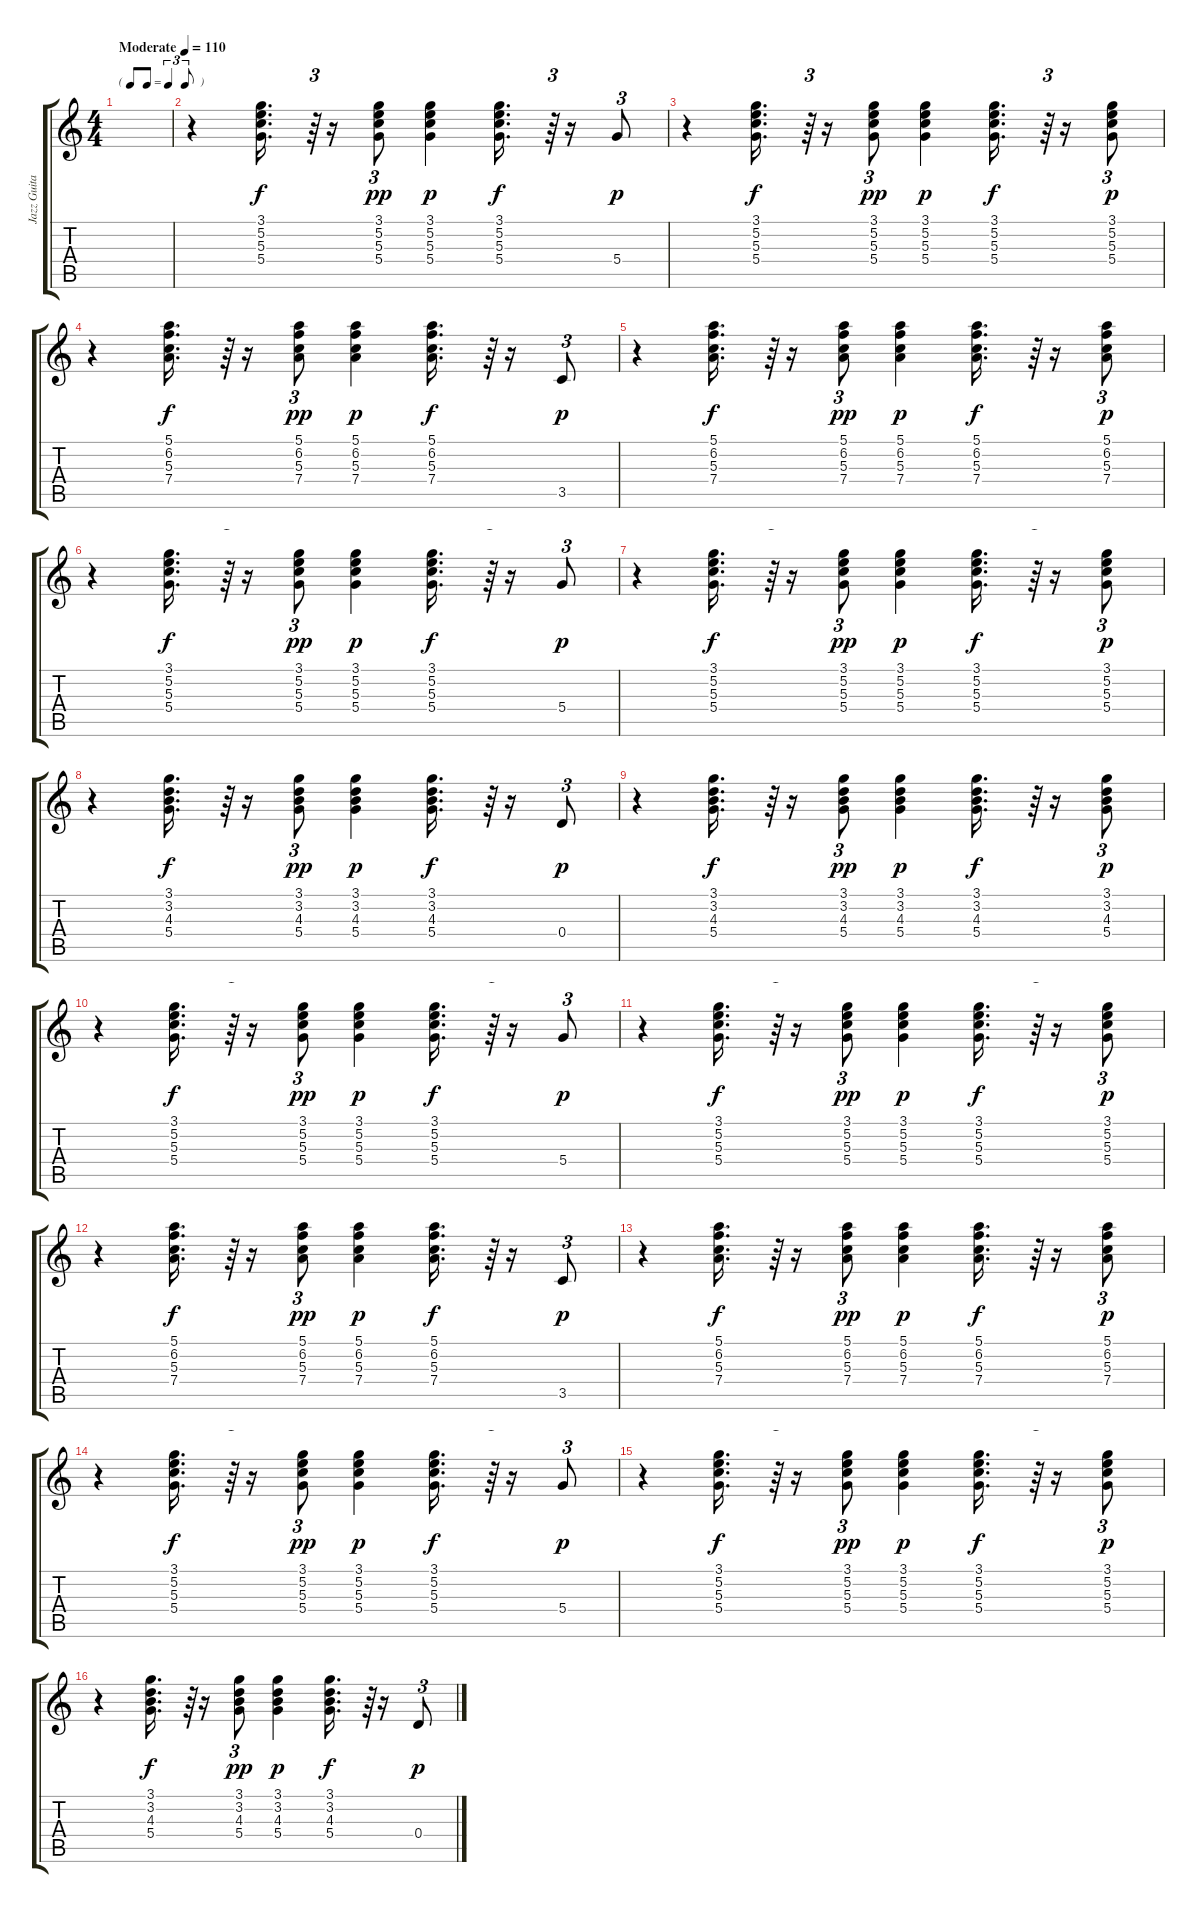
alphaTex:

\track ("Jazz Guitar" "Jazz Guita") {instrument electricguitarjazz}
\staff {score tabs}
\tuning (E4 B3 G3 D3 A2 E2) {hide}
\ts (4 4)
\tf triplet8th
\tempo (110 "Moderate")
\clef g2
\ks c
|
r.4 (3.1 5.2 5.3 5.4).16{d} r.64{tu (3 2)} r.16 (3.1 5.2 5.3 5.4).8{tu (3 2) dy pp} (3.1 5.2 5.3 5.4).4{dy p} (3.1 5.2 5.3 5.4).16{d dy f} r.64{tu (3 2)} r.16 5.4.8{tu (3 2) dy p} |
r.4 (3.1 5.2 5.3 5.4).16{d dy f} r.64{tu (3 2)} r.16 (3.1 5.2 5.3 5.4).8{tu (3 2) dy pp} (3.1 5.2 5.3 5.4).4{dy p} (3.1 5.2 5.3 5.4).16{d dy f} r.64{tu (3 2)} r.16 (3.1 5.2 5.3 5.4).8{tu (3 2) dy p} |
r.4 (5.1 6.2 5.3 7.4).16{d dy f} r.64{tu (3 2)} r.16 (5.1 6.2 5.3 7.4).8{tu (3 2) dy pp} (5.1 6.2 5.3 7.4).4{dy p} (5.1 6.2 5.3 7.4).16{d dy f} r.64{tu (3 2)} r.16 3.5.8{tu (3 2) dy p} |
r.4 (5.1 6.2 5.3 7.4).16{d dy f} r.64{tu (3 2)} r.16 (5.1 6.2 5.3 7.4).8{tu (3 2) dy pp} (5.1 6.2 5.3 7.4).4{dy p} (5.1 6.2 5.3 7.4).16{d dy f} r.64{tu (3 2)} r.16 (5.1 6.2 5.3 7.4).8{tu (3 2) dy p} |
r.4 (3.1 5.2 5.3 5.4).16{d dy f} r.64{tu (3 2)} r.16 (3.1 5.2 5.3 5.4).8{tu (3 2) dy pp} (3.1 5.2 5.3 5.4).4{dy p} (3.1 5.2 5.3 5.4).16{d dy f} r.64{tu (3 2)} r.16 5.4.8{tu (3 2) dy p} |
r.4 (3.1 5.2 5.3 5.4).16{d dy f} r.64{tu (3 2)} r.16 (3.1 5.2 5.3 5.4).8{tu (3 2) dy pp} (3.1 5.2 5.3 5.4).4{dy p} (3.1 5.2 5.3 5.4).16{d dy f} r.64{tu (3 2)} r.16 (3.1 5.2 5.3 5.4).8{tu (3 2) dy p} |
r.4 (3.1 3.2 4.3 5.4).16{d dy f} r.64{tu (3 2)} r.16 (3.1 3.2 4.3 5.4).8{tu (3 2) dy pp} (3.1 3.2 4.3 5.4).4{dy p} (3.1 3.2 4.3 5.4).16{d dy f} r.64{tu (3 2)} r.16 0.4.8{tu (3 2) dy p} |
r.4 (3.1 3.2 4.3 5.4).16{d dy f} r.64{tu (3 2)} r.16 (3.1 3.2 4.3 5.4).8{tu (3 2) dy pp} (3.1 3.2 4.3 5.4).4{dy p} (3.1 3.2 4.3 5.4).16{d dy f} r.64{tu (3 2)} r.16 (3.1 3.2 4.3 5.4).8{tu (3 2) dy p} |
r.4 (3.1 5.2 5.3 5.4).16{d dy f} r.64{tu (3 2)} r.16 (3.1 5.2 5.3 5.4).8{tu (3 2) dy pp} (3.1 5.2 5.3 5.4).4{dy p} (3.1 5.2 5.3 5.4).16{d dy f} r.64{tu (3 2)} r.16 5.4.8{tu (3 2) dy p} |
r.4 (3.1 5.2 5.3 5.4).16{d dy f} r.64{tu (3 2)} r.16 (3.1 5.2 5.3 5.4).8{tu (3 2) dy pp} (3.1 5.2 5.3 5.4).4{dy p} (3.1 5.2 5.3 5.4).16{d dy f} r.64{tu (3 2)} r.16 (3.1 5.2 5.3 5.4).8{tu (3 2) dy p} |
r.4 (5.1 6.2 5.3 7.4).16{d dy f} r.64{tu (3 2)} r.16 (5.1 6.2 5.3 7.4).8{tu (3 2) dy pp} (5.1 6.2 5.3 7.4).4{dy p} (5.1 6.2 5.3 7.4).16{d dy f} r.64{tu (3 2)} r.16 3.5.8{tu (3 2) dy p} |
r.4 (5.1 6.2 5.3 7.4).16{d dy f} r.64{tu (3 2)} r.16 (5.1 6.2 5.3 7.4).8{tu (3 2) dy pp} (5.1 6.2 5.3 7.4).4{dy p} (5.1 6.2 5.3 7.4).16{d dy f} r.64{tu (3 2)} r.16 (5.1 6.2 5.3 7.4).8{tu (3 2) dy p} |
r.4 (3.1 5.2 5.3 5.4).16{d dy f} r.64{tu (3 2)} r.16 (3.1 5.2 5.3 5.4).8{tu (3 2) dy pp} (3.1 5.2 5.3 5.4).4{dy p} (3.1 5.2 5.3 5.4).16{d dy f} r.64{tu (3 2)} r.16 5.4.8{tu (3 2) dy p} |
r.4 (3.1 5.2 5.3 5.4).16{d dy f} r.64{tu (3 2)} r.16 (3.1 5.2 5.3 5.4).8{tu (3 2) dy pp} (3.1 5.2 5.3 5.4).4{dy p} (3.1 5.2 5.3 5.4).16{d dy f} r.64{tu (3 2)} r.16 (3.1 5.2 5.3 5.4).8{tu (3 2) dy p} |
r.4 (3.1 3.2 4.3 5.4).16{d dy f} r.64{tu (3 2)} r.16 (3.1 3.2 4.3 5.4).8{tu (3 2) dy pp} (3.1 3.2 4.3 5.4).4{dy p} (3.1 3.2 4.3 5.4).16{d dy f} r.64{tu (3 2)} r.16 0.4.8{tu (3 2) dy p}
